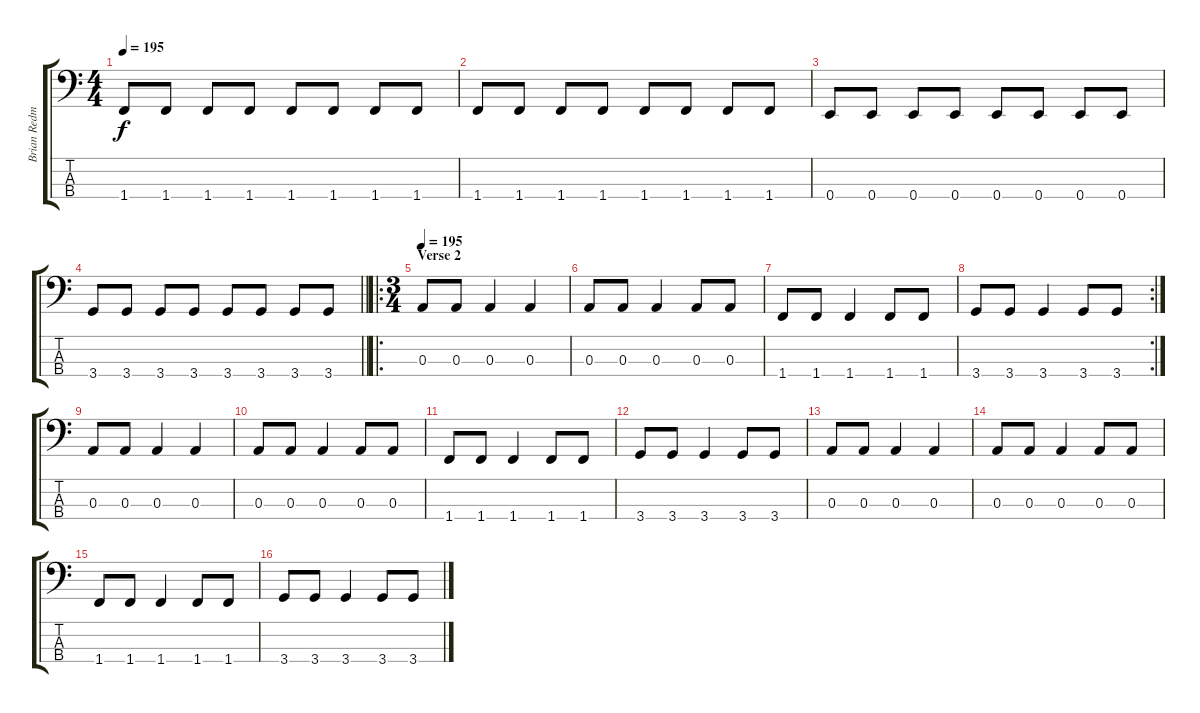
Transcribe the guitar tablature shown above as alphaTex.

\track ("Brian Redman" "Brian Redm") {instrument electricbassfinger}
\staff {score tabs}
\tuning (G2 D2 A1 E1) {hide}
\ts (4 4)
\tempo 195
\clef f4
\ks c
1.4.8{dy f} 1.4.8 1.4.8 1.4.8 1.4.8 1.4.8 1.4.8 1.4.8 |
1.4.8 1.4.8 1.4.8 1.4.8 1.4.8 1.4.8 1.4.8 1.4.8 |
0.4.8 0.4.8 0.4.8 0.4.8 0.4.8 0.4.8 0.4.8 0.4.8 |
\barLineRight lightlight
3.4.8 3.4.8 3.4.8 3.4.8 3.4.8 3.4.8 3.4.8 3.4.8 |
\ro
\ts (3 4)
\section ("" "Verse 2")
\tempo 195
0.3.8 0.3.8 0.3.4 0.3.4 |
0.3.8 0.3.8 0.3.4 0.3.8 0.3.8 |
1.4.8 1.4.8 1.4.4 1.4.8 1.4.8 |
\rc 2
3.4.8 3.4.8 3.4.4 3.4.8 3.4.8 |
0.3.8 0.3.8 0.3.4 0.3.4 |
0.3.8 0.3.8 0.3.4 0.3.8 0.3.8 |
1.4.8 1.4.8 1.4.4 1.4.8 1.4.8 |
3.4.8 3.4.8 3.4.4 3.4.8 3.4.8 |
0.3.8 0.3.8 0.3.4 0.3.4 |
0.3.8 0.3.8 0.3.4 0.3.8 0.3.8 |
1.4.8 1.4.8 1.4.4 1.4.8 1.4.8 |
3.4.8 3.4.8 3.4.4 3.4.8 3.4.8
